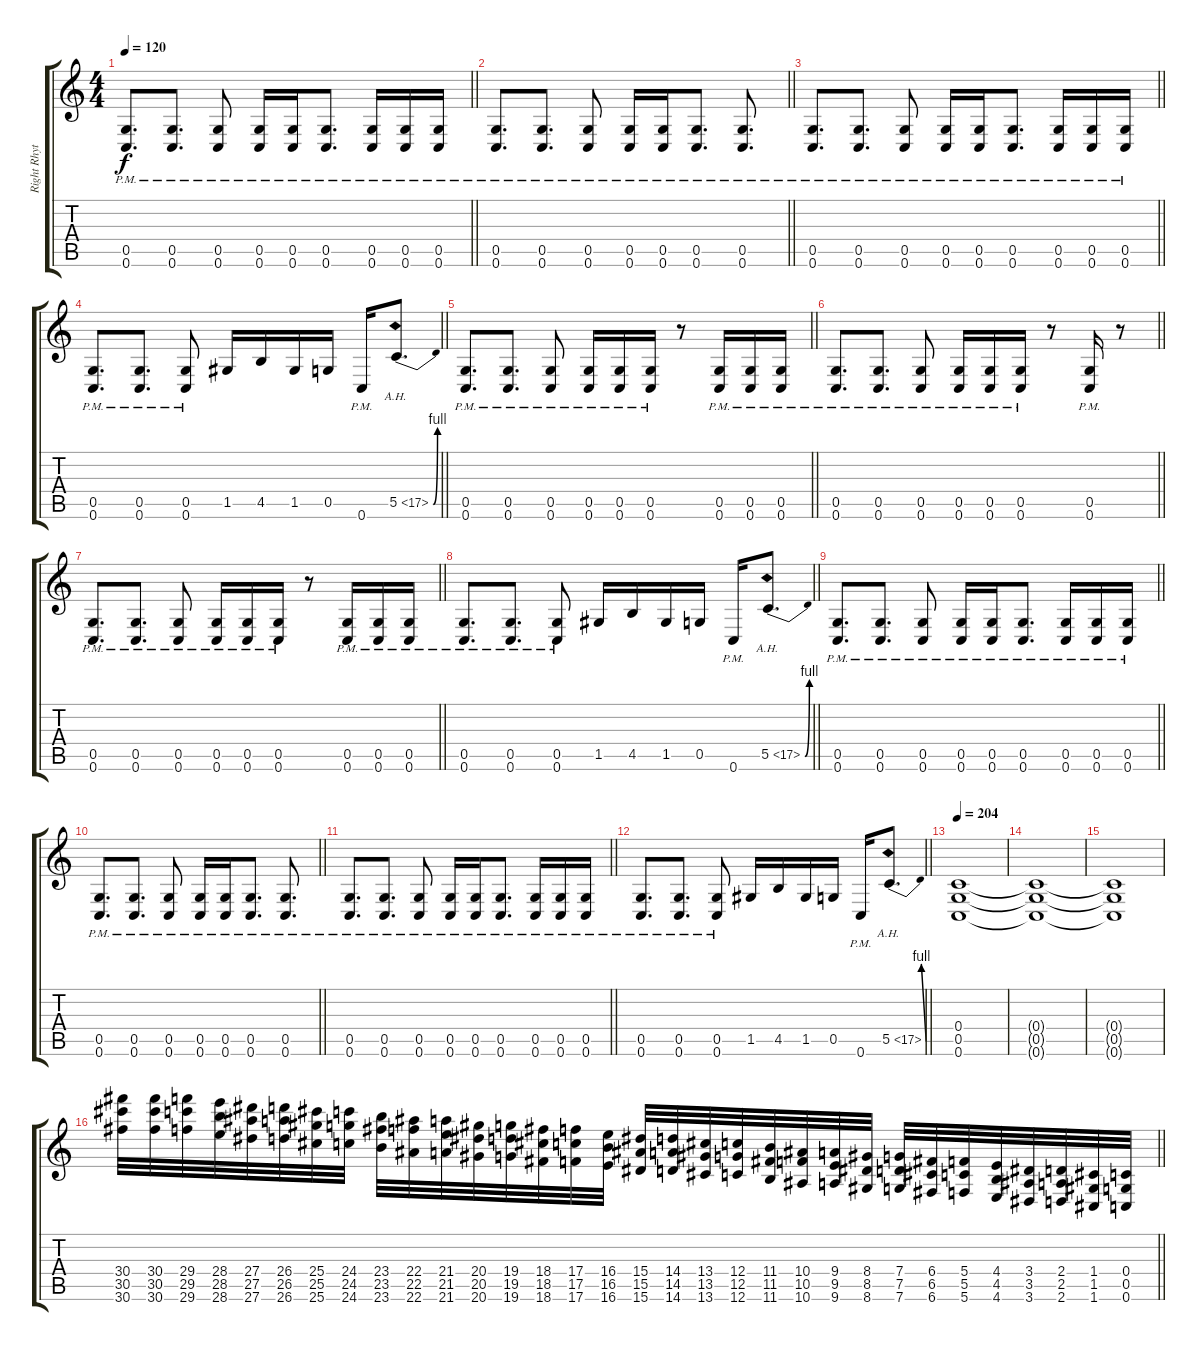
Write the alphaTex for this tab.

\track ("Right Rhythm" "Right Rhyt") {instrument distortionguitar}
\staff {score tabs}
\tuning (D4 A3 F3 C3 G2 C2) {hide}
\ts (4 4)
\tempo 120
\clef g2
\barLineRight lightlight
\ks c
(0.5{pm} 0.6{pm}).8{d dy f} (0.5{pm} 0.6{pm}).8{d} (0.5{pm} 0.6{pm}).8 (0.5{pm} 0.6{pm}).16 (0.5{pm} 0.6{pm}).16 (0.5{pm} 0.6{pm}).8{d} (0.5{pm} 0.6{pm}).16 (0.5{pm} 0.6{pm}).16 (0.5{pm} 0.6{pm}).16 |
\barLineRight lightlight
(0.5{pm} 0.6{pm}).8{d} (0.5{pm} 0.6{pm}).8{d} (0.5{pm} 0.6{pm}).8 (0.5{pm} 0.6{pm}).16 (0.5{pm} 0.6{pm}).16 (0.5{pm} 0.6{pm}).8{d} (0.5{pm} 0.6{pm}).8{d} |
\barLineRight lightlight
(0.5{pm} 0.6{pm}).8{d} (0.5{pm} 0.6{pm}).8{d} (0.5{pm} 0.6{pm}).8 (0.5{pm} 0.6{pm}).16 (0.5{pm} 0.6{pm}).16 (0.5{pm} 0.6{pm}).8{d} (0.5{pm} 0.6{pm}).16 (0.5{pm} 0.6{pm}).16 (0.5{pm} 0.6{pm}).16 |
\barLineRight lightlight
(0.5{pm} 0.6{pm}).8{d} (0.5{pm} 0.6{pm}).8{d} (0.5{pm} 0.6{pm}).8 1.5.16 4.5.16 1.5.16 0.5.16 0.6{pm}.16 5.5{be (bend 0 0 60 4) ah 12}.8{d} |
\section ("" "")
\barLineRight lightlight
(0.5{pm} 0.6{pm}).8{d} (0.5{pm} 0.6{pm}).8{d} (0.5{pm} 0.6{pm}).8 (0.5{pm} 0.6{pm}).16 (0.5{pm} 0.6{pm}).16 (0.5{pm} 0.6{pm}).16 r.8 (0.5{pm} 0.6{pm}).16 (0.5{pm} 0.6{pm}).16 (0.5{pm} 0.6{pm}).16 |
\barLineRight lightlight
(0.5{pm} 0.6{pm}).8{d} (0.5{pm} 0.6{pm}).8{d} (0.5{pm} 0.6{pm}).8 (0.5{pm} 0.6{pm}).16 (0.5{pm} 0.6{pm}).16 (0.5{pm} 0.6{pm}).16 r.8 (0.5{pm} 0.6{pm}).16 r.8 |
\barLineRight lightlight
(0.5{pm} 0.6{pm}).8{d} (0.5{pm} 0.6{pm}).8{d} (0.5{pm} 0.6{pm}).8 (0.5{pm} 0.6{pm}).16 (0.5{pm} 0.6{pm}).16 (0.5{pm} 0.6{pm}).16 r.8 (0.5{pm} 0.6{pm}).16 (0.5{pm} 0.6{pm}).16 (0.5{pm} 0.6{pm}).16 |
\barLineRight lightlight
(0.5{pm} 0.6{pm}).8{d} (0.5{pm} 0.6{pm}).8{d} (0.5{pm} 0.6{pm}).8 1.5.16 4.5.16 1.5.16 0.5.16 0.6{pm}.16 5.5{be (bend 0 0 60 4) ah 12}.8{d} |
\section ("" "")
\barLineRight lightlight
(0.5{pm} 0.6{pm}).8{d} (0.5{pm} 0.6{pm}).8{d} (0.5{pm} 0.6{pm}).8 (0.5{pm} 0.6{pm}).16 (0.5{pm} 0.6{pm}).16 (0.5{pm} 0.6{pm}).8{d} (0.5{pm} 0.6{pm}).16 (0.5{pm} 0.6{pm}).16 (0.5{pm} 0.6{pm}).16 |
\barLineRight lightlight
(0.5{pm} 0.6{pm}).8{d} (0.5{pm} 0.6{pm}).8{d} (0.5{pm} 0.6{pm}).8 (0.5{pm} 0.6{pm}).16 (0.5{pm} 0.6{pm}).16 (0.5{pm} 0.6{pm}).8{d} (0.5{pm} 0.6{pm}).8{d} |
\barLineRight lightlight
(0.5{pm} 0.6{pm}).8{d} (0.5{pm} 0.6{pm}).8{d} (0.5{pm} 0.6{pm}).8 (0.5{pm} 0.6{pm}).16 (0.5{pm} 0.6{pm}).16 (0.5{pm} 0.6{pm}).8{d} (0.5{pm} 0.6{pm}).16 (0.5{pm} 0.6{pm}).16 (0.5{pm} 0.6{pm}).16 |
\barLineRight lightlight
(0.5{pm} 0.6{pm}).8{d} (0.5{pm} 0.6{pm}).8{d} (0.5{pm} 0.6{pm}).8 1.5.16 4.5.16 1.5.16 0.5.16 0.6{pm}.16 5.5{be (bend 0 0 60 4) ah 12}.8{d} |
\section ("" "")
\tempo 204
(0.4 0.5 0.6).1 |
(0.4{t} 0.5{t} 0.6{t}).1 |
(0.4{t} 0.5{t} 0.6{t}).1 |
\barLineRight lightlight
(30.4 30.5 30.6).32{instrument guitarfretnoise} (30.4 30.5 30.6).32 (29.4 29.5 29.6).32 (28.4 28.5 28.6).32 (27.4 27.5 27.6).32 (26.4 26.5 26.6).32 (25.4 25.5 25.6).32 (24.4 24.5 24.6).32 (23.4 23.5 23.6).32 (22.4 22.5 22.6).32 (21.4 21.5 21.6).32 (20.4 20.5 20.6).32 (19.4 19.5 19.6).32 (18.4 18.5 18.6).32 (17.4 17.5 17.6).32 (16.4 16.5 16.6).32 (15.4 15.5 15.6).32 (14.4 14.5 14.6).32 (13.4 13.5 13.6).32 (12.4 12.5 12.6).32 (11.4 11.5 11.6).32 (10.4 10.5 10.6).32 (9.4 9.5 9.6).32 (8.4 8.5 8.6).32 (7.4 7.5 7.6).32 (6.4 6.5 6.6).32 (5.4 5.5 5.6).32 (4.4 4.5 4.6).32 (3.4 3.5 3.6).32 (2.4 2.5 2.6).32 (1.4 1.5 1.6).32 (0.4 0.5 0.6).32
